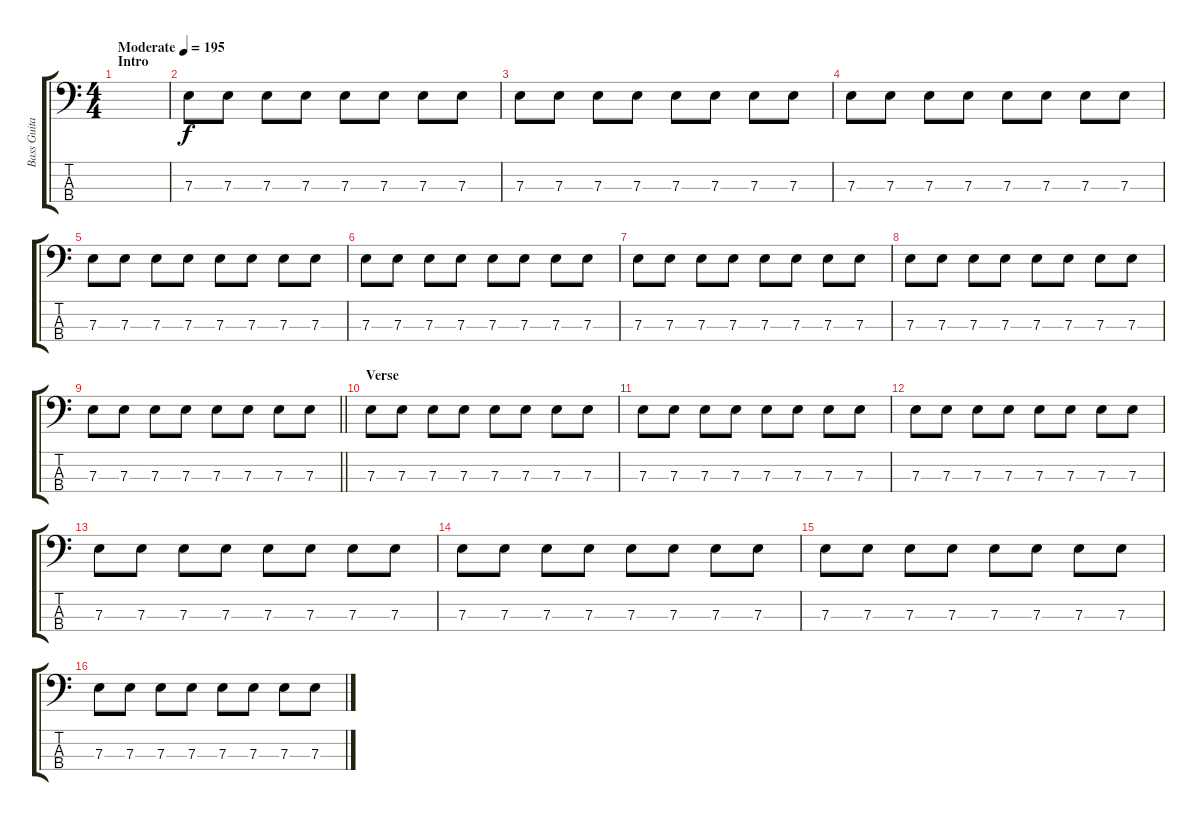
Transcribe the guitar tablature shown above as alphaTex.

\track ("Bass Guitar" "Bass Guita") {instrument electricbassfinger}
\staff {score tabs}
\tuning (G2 D2 A1 D1) {hide}
\ts (4 4)
\section ("" "Intro")
\tempo (195 "Moderate")
\clef f4
\ks c
|
7.3.8 7.3.8 7.3.8 7.3.8 7.3.8 7.3.8 7.3.8 7.3.8 |
7.3.8 7.3.8 7.3.8 7.3.8 7.3.8 7.3.8 7.3.8 7.3.8 |
7.3.8 7.3.8 7.3.8 7.3.8 7.3.8 7.3.8 7.3.8 7.3.8 |
7.3.8 7.3.8 7.3.8 7.3.8 7.3.8 7.3.8 7.3.8 7.3.8 |
7.3.8 7.3.8 7.3.8 7.3.8 7.3.8 7.3.8 7.3.8 7.3.8 |
7.3.8 7.3.8 7.3.8 7.3.8 7.3.8 7.3.8 7.3.8 7.3.8 |
7.3.8 7.3.8 7.3.8 7.3.8 7.3.8 7.3.8 7.3.8 7.3.8 |
\barLineRight lightlight
7.3.8 7.3.8 7.3.8 7.3.8 7.3.8 7.3.8 7.3.8 7.3.8 |
\section ("" "Verse")
7.3.8 7.3.8 7.3.8 7.3.8 7.3.8 7.3.8 7.3.8 7.3.8 |
7.3.8 7.3.8 7.3.8 7.3.8 7.3.8 7.3.8 7.3.8 7.3.8 |
7.3.8 7.3.8 7.3.8 7.3.8 7.3.8 7.3.8 7.3.8 7.3.8 |
7.3.8 7.3.8 7.3.8 7.3.8 7.3.8 7.3.8 7.3.8 7.3.8 |
7.3.8 7.3.8 7.3.8 7.3.8 7.3.8 7.3.8 7.3.8 7.3.8 |
7.3.8 7.3.8 7.3.8 7.3.8 7.3.8 7.3.8 7.3.8 7.3.8 |
7.3.8 7.3.8 7.3.8 7.3.8 7.3.8 7.3.8 7.3.8 7.3.8
